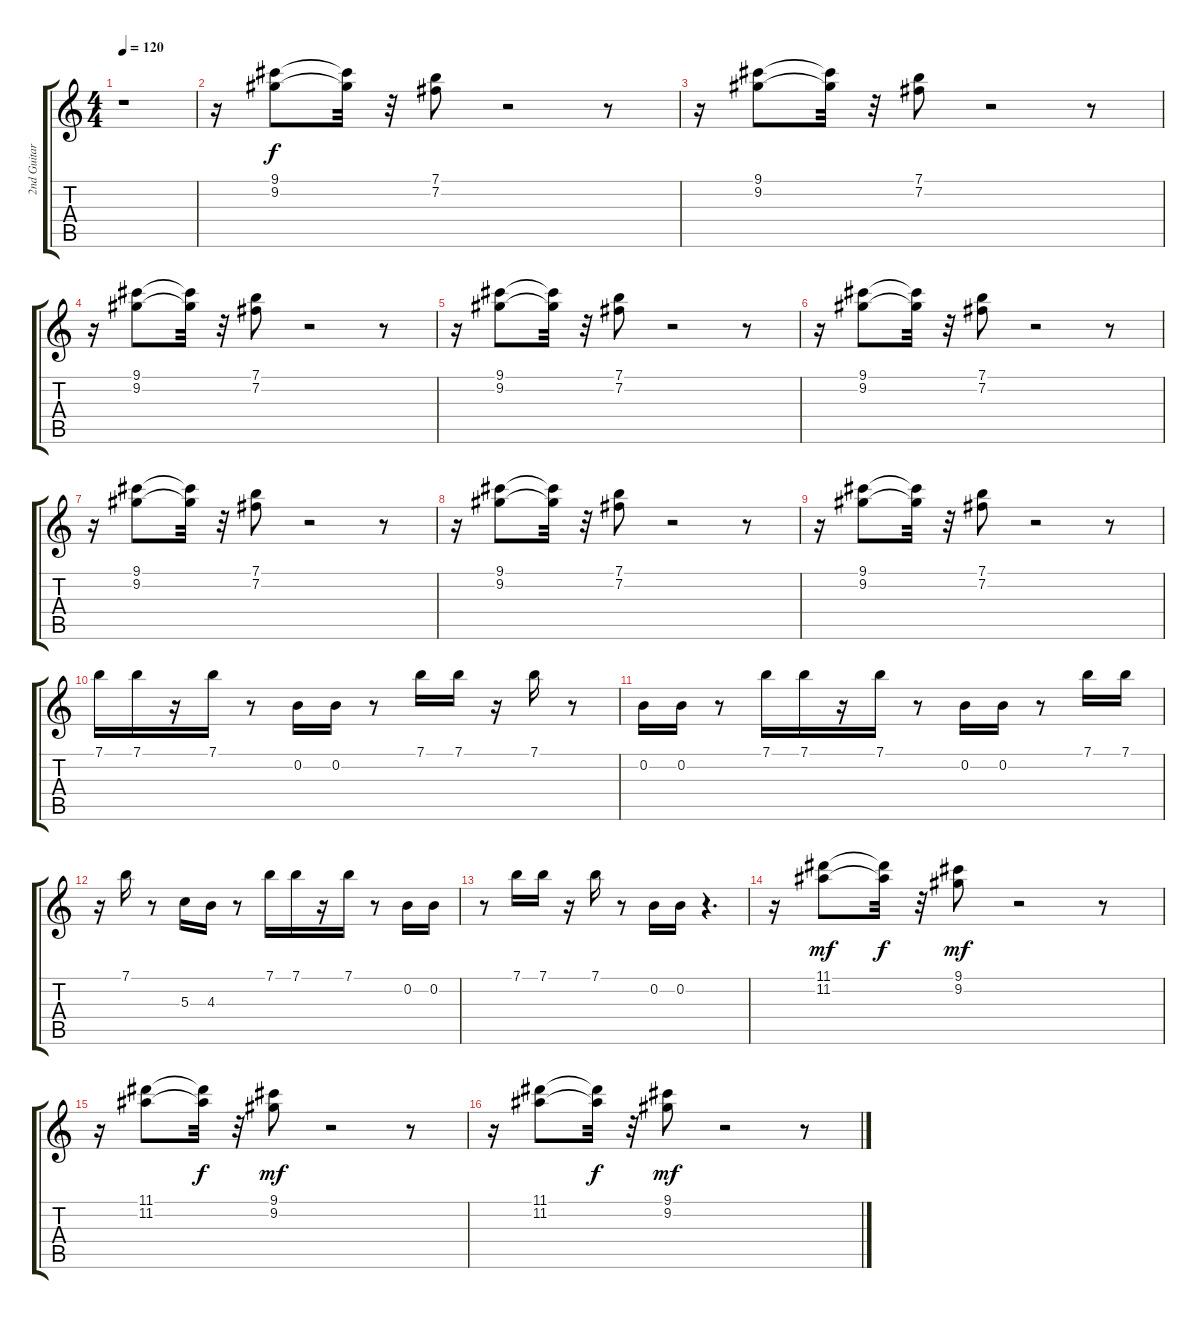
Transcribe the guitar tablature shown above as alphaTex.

\track ("2nd Guitar" "2nd Guitar") {instrument overdrivenguitar}
\staff {score tabs}
\tuning (E4 B3 G3 D3 A2 E2) {hide}
\ts (4 4)
\tempo 120
\clef g2
\ks c
r.1{dy mf} |
r.16 (9.1 9.2).8{dy f} (9.1{t} 9.2{t}).32 r.32 (7.1 7.2).8 r.2 r.8 |
r.16 (9.1 9.2).8 (9.1{t} 9.2{t}).32 r.32 (7.1 7.2).8 r.2 r.8 |
r.16 (9.1 9.2).8 (9.1{t} 9.2{t}).32 r.32 (7.1 7.2).8 r.2 r.8 |
r.16 (9.1 9.2).8 (9.1{t} 9.2{t}).32 r.32 (7.1 7.2).8 r.2 r.8 |
r.16 (9.1 9.2).8 (9.1{t} 9.2{t}).32 r.32 (7.1 7.2).8 r.2 r.8 |
r.16 (9.1 9.2).8 (9.1{t} 9.2{t}).32 r.32 (7.1 7.2).8 r.2 r.8 |
r.16 (9.1 9.2).8 (9.1{t} 9.2{t}).32 r.32 (7.1 7.2).8 r.2 r.8 |
r.16 (9.1 9.2).8 (9.1{t} 9.2{t}).32 r.32 (7.1 7.2).8 r.2 r.8 |
7.1.16 7.1.16 r.16 7.1.16 r.8 0.2.16 0.2.16 r.8 7.1.16 7.1.16 r.16 7.1.16 r.8 |
0.2.16 0.2.16 r.8 7.1.16 7.1.16 r.16 7.1.16 r.8 0.2.16 0.2.16 r.8 7.1.16 7.1.16 |
r.16 7.1.16 r.8 5.3.16 4.3.16 r.8 7.1.16 7.1.16 r.16 7.1.16 r.8 0.2.16 0.2.16 |
r.8 7.1.16 7.1.16 r.16 7.1.16 r.8 0.2.16 0.2.16 r.4{d} |
r.16 (11.1 11.2).8{dy mf} (11.1{t} 11.2{t}).32{dy f} r.32 (9.1 9.2).8{dy mf} r.2 r.8 |
r.16 (11.1 11.2).8 (11.1{t} 11.2{t}).32{dy f} r.32 (9.1 9.2).8{dy mf} r.2 r.8 |
r.16 (11.1 11.2).8 (11.1{t} 11.2{t}).32{dy f} r.32 (9.1 9.2).8{dy mf} r.2 r.8
